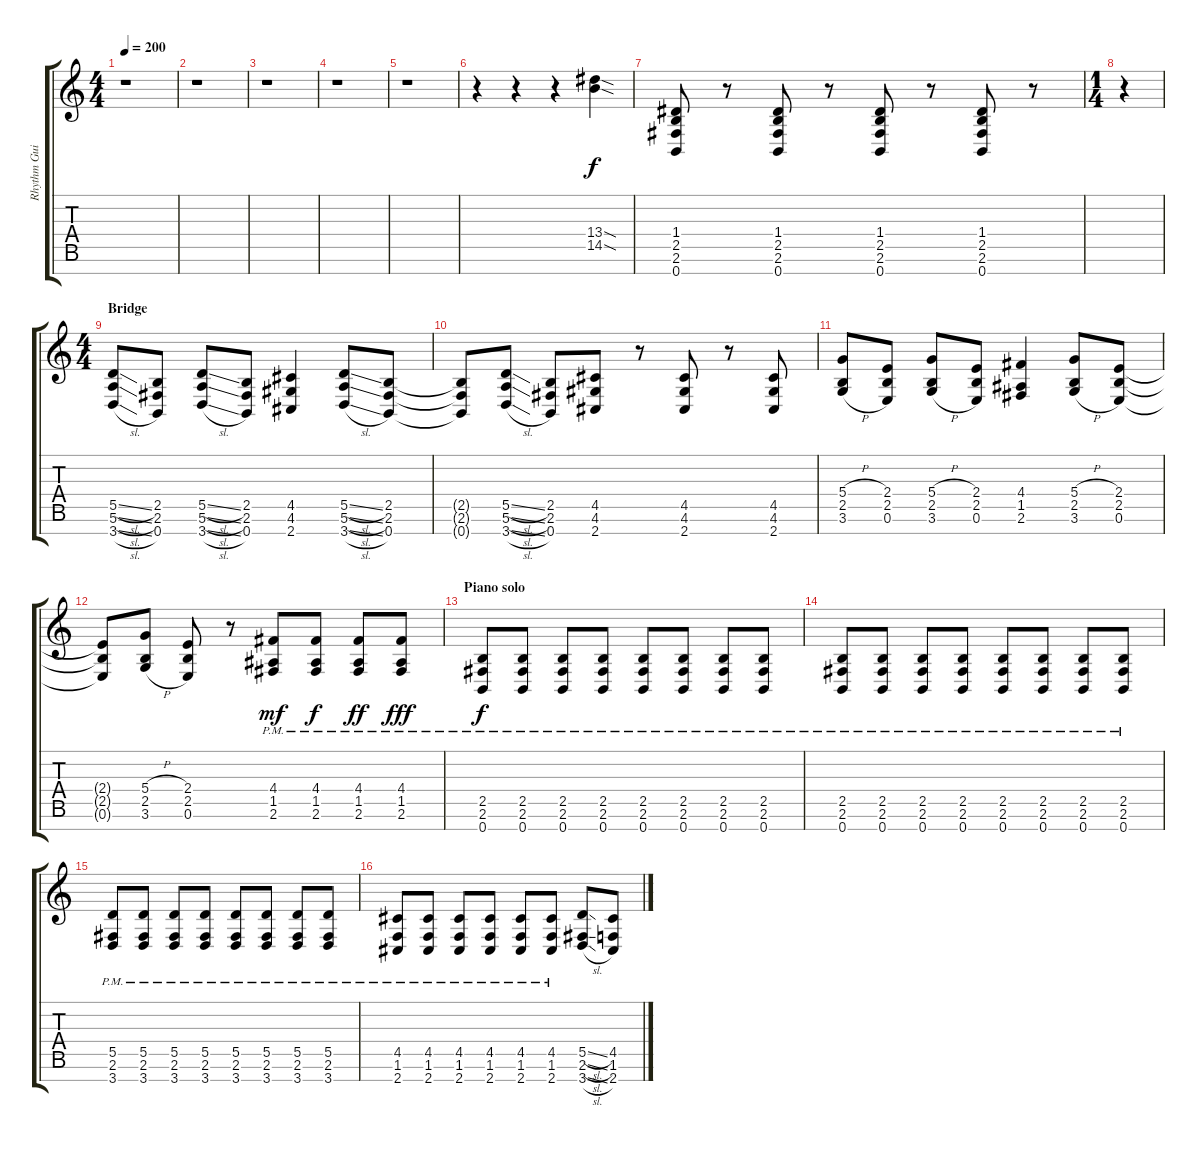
\track ("Rhythm Guitar" "Rhythm Gui") {instrument distortionguitar}
\staff {score tabs}
\tuning (E4 B3 G3 D3 A2 E2 B1) {hide}
\ts (4 4)
\tempo 200
\clef g2
\ks c
r.1{dy f} |
r.1 |
r.1 |
r.1 |
r.1 |
r.4 r.4 r.4 (13.4{sod} 14.5{sod}).4 |
(1.4 2.5 2.6 0.7).8 r.8 (1.4 2.5 2.6 0.7).8 r.8 (1.4 2.5 2.6 0.7).8 r.8 (1.4 2.5 2.6 0.7).8 r.8 |
\ts (1 4)
r.4 |
\ts (4 4)
\section ("" "Bridge")
(5.5{sl} 5.6{sl} 3.7{sl}).8 (2.5 2.6 0.7).8 (5.5{sl} 5.6{sl} 3.7{sl}).8 (2.5 2.6 0.7).8 (4.5 4.6 2.7).4 (5.5{sl} 5.6{sl} 3.7{sl}).8 (2.5 2.6 0.7).8 |
(2.5{t} 2.6{t} 0.7{t}).8 (5.5{sl} 5.6{sl} 3.7{sl}).8 (2.5 2.6 0.7).8 (4.5 4.6 2.7).8 r.8 (4.5 4.6 2.7).8 r.8 (4.5 4.6 2.7).8 |
(5.4{h} 2.5 3.6{h}).8 (2.4 2.5 0.6).8 (5.4{h} 2.5 3.6{h}).8 (2.4 2.5 0.6).8 (4.4 1.5 2.6).4 (5.4{h} 2.5 3.6{h}).8 (2.4 2.5 0.6).8 |
(2.4{t} 2.5{t} 0.6{t}).8 (5.4{h} 2.5 3.6{h}).8 (2.4 2.5 0.6).8 r.8 (4.4{pm} 1.5{pm} 2.6{pm}).8{dy mf} (4.4{pm} 1.5{pm} 2.6{pm}).8{dy f} (4.4{pm} 1.5{pm} 2.6{pm}).8{dy ff} (4.4{pm} 1.5{pm} 2.6{pm}).8{dy fff} |
\section ("" "Piano solo")
(2.5{pm} 2.6{pm} 0.7{pm}).8{dy f} (2.5{pm} 2.6{pm} 0.7{pm}).8 (2.5{pm} 2.6{pm} 0.7{pm}).8 (2.5{pm} 2.6{pm} 0.7{pm}).8 (2.5{pm} 2.6{pm} 0.7{pm}).8 (2.5{pm} 2.6{pm} 0.7{pm}).8 (2.5{pm} 2.6{pm} 0.7{pm}).8 (2.5{pm} 2.6{pm} 0.7{pm}).8 |
(2.5{pm} 2.6{pm} 0.7{pm}).8 (2.5{pm} 2.6{pm} 0.7{pm}).8 (2.5{pm} 2.6{pm} 0.7{pm}).8 (2.5{pm} 2.6{pm} 0.7{pm}).8 (2.5{pm} 2.6{pm} 0.7{pm}).8 (2.5{pm} 2.6{pm} 0.7{pm}).8 (2.5{pm} 2.6{pm} 0.7{pm}).8 (2.5{pm} 2.6{pm} 0.7{pm}).8 |
(5.5{pm} 2.6{pm} 3.7{pm}).8 (5.5{pm} 2.6{pm} 3.7{pm}).8 (5.5{pm} 2.6{pm} 3.7{pm}).8 (5.5{pm} 2.6{pm} 3.7{pm}).8 (5.5{pm} 2.6{pm} 3.7{pm}).8 (5.5{pm} 2.6{pm} 3.7{pm}).8 (5.5{pm} 2.6{pm} 3.7{pm}).8 (5.5{pm} 2.6{pm} 3.7{pm}).8 |
(4.5{pm} 1.6{pm} 2.7{pm}).8 (4.5{pm} 1.6{pm} 2.7{pm}).8 (4.5{pm} 1.6{pm} 2.7{pm}).8 (4.5{pm} 1.6{pm} 2.7{pm}).8 (4.5{pm} 1.6{pm} 2.7{pm}).8 (4.5{pm} 1.6{pm} 2.7{pm}).8 (5.5{sl} 2.6{sl} 3.7{sl}).8 (4.5 1.6 2.7).8
